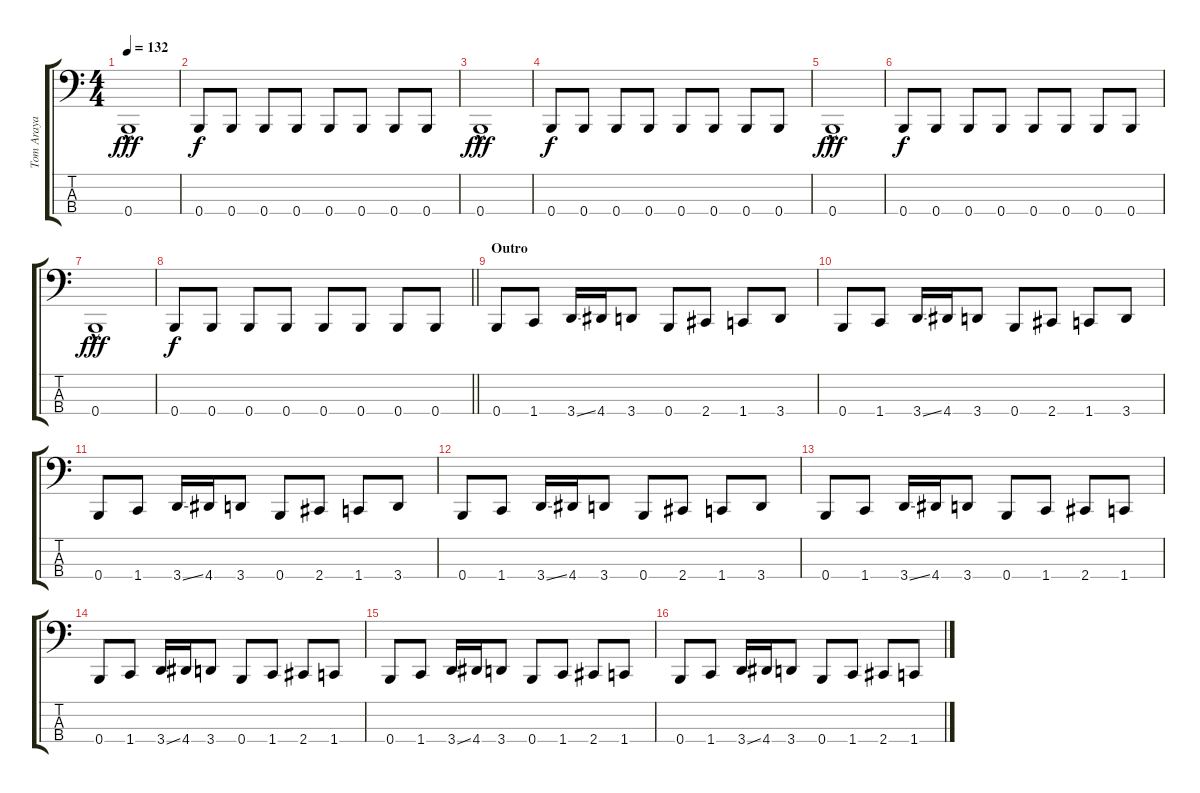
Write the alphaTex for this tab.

\track ("Tom Araya" "Tom Araya") {instrument electricbasspick}
\staff {score tabs}
\tuning (E2 B1 Gb1 B0) {hide}
\ts (4 4)
\tempo 132
\clef f4
\ks c
0.4{hac}.1{dy fff} |
0.4.8{dy f} 0.4.8 0.4.8 0.4.8 0.4.8 0.4.8 0.4.8 0.4.8 |
0.4{hac}.1{dy fff} |
0.4.8{dy f} 0.4.8 0.4.8 0.4.8 0.4.8 0.4.8 0.4.8 0.4.8 |
0.4{hac}.1{dy fff} |
0.4.8{dy f} 0.4.8 0.4.8 0.4.8 0.4.8 0.4.8 0.4.8 0.4.8 |
0.4{hac}.1{dy fff} |
\barLineRight lightlight
0.4.8{dy f} 0.4.8 0.4.8 0.4.8 0.4.8 0.4.8 0.4.8 0.4.8 |
\section ("" "Outro")
0.4.8 1.4.8 3.4{ss}.16 4.4.16 3.4.8 0.4.8 2.4.8 1.4.8 3.4.8 |
0.4.8 1.4.8 3.4{ss}.16 4.4.16 3.4.8 0.4.8 2.4.8 1.4.8 3.4.8 |
0.4.8 1.4.8 3.4{ss}.16 4.4.16 3.4.8 0.4.8 2.4.8 1.4.8 3.4.8 |
0.4.8 1.4.8 3.4{ss}.16 4.4.16 3.4.8 0.4.8 2.4.8 1.4.8 3.4.8 |
0.4.8 1.4.8 3.4{ss}.16 4.4.16 3.4.8 0.4.8 1.4.8 2.4.8 1.4.8 |
0.4.8 1.4.8 3.4{ss}.16 4.4.16 3.4.8 0.4.8 1.4.8 2.4.8 1.4.8 |
0.4.8 1.4.8 3.4{ss}.16 4.4.16 3.4.8 0.4.8 1.4.8 2.4.8 1.4.8 |
0.4.8 1.4.8 3.4{ss}.16 4.4.16 3.4.8 0.4.8 1.4.8 2.4.8 1.4.8
